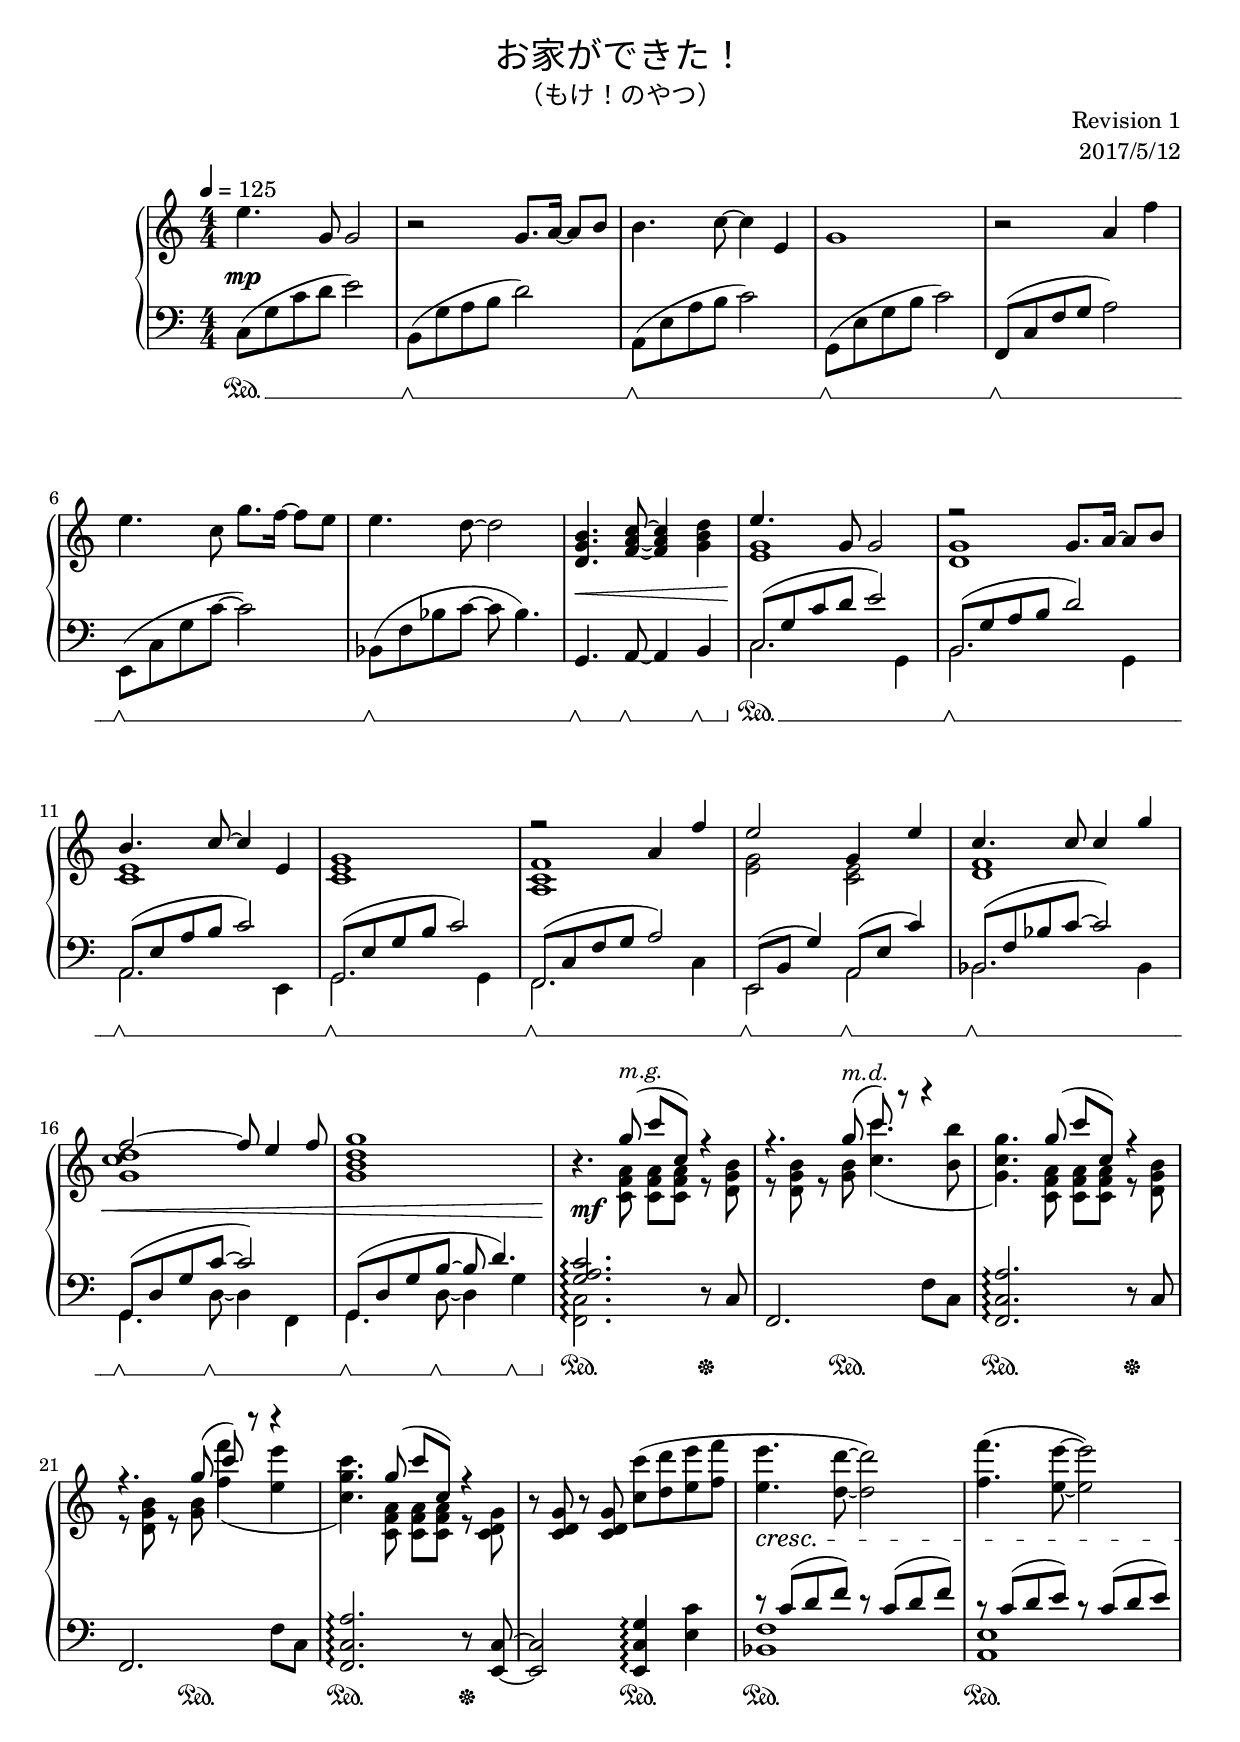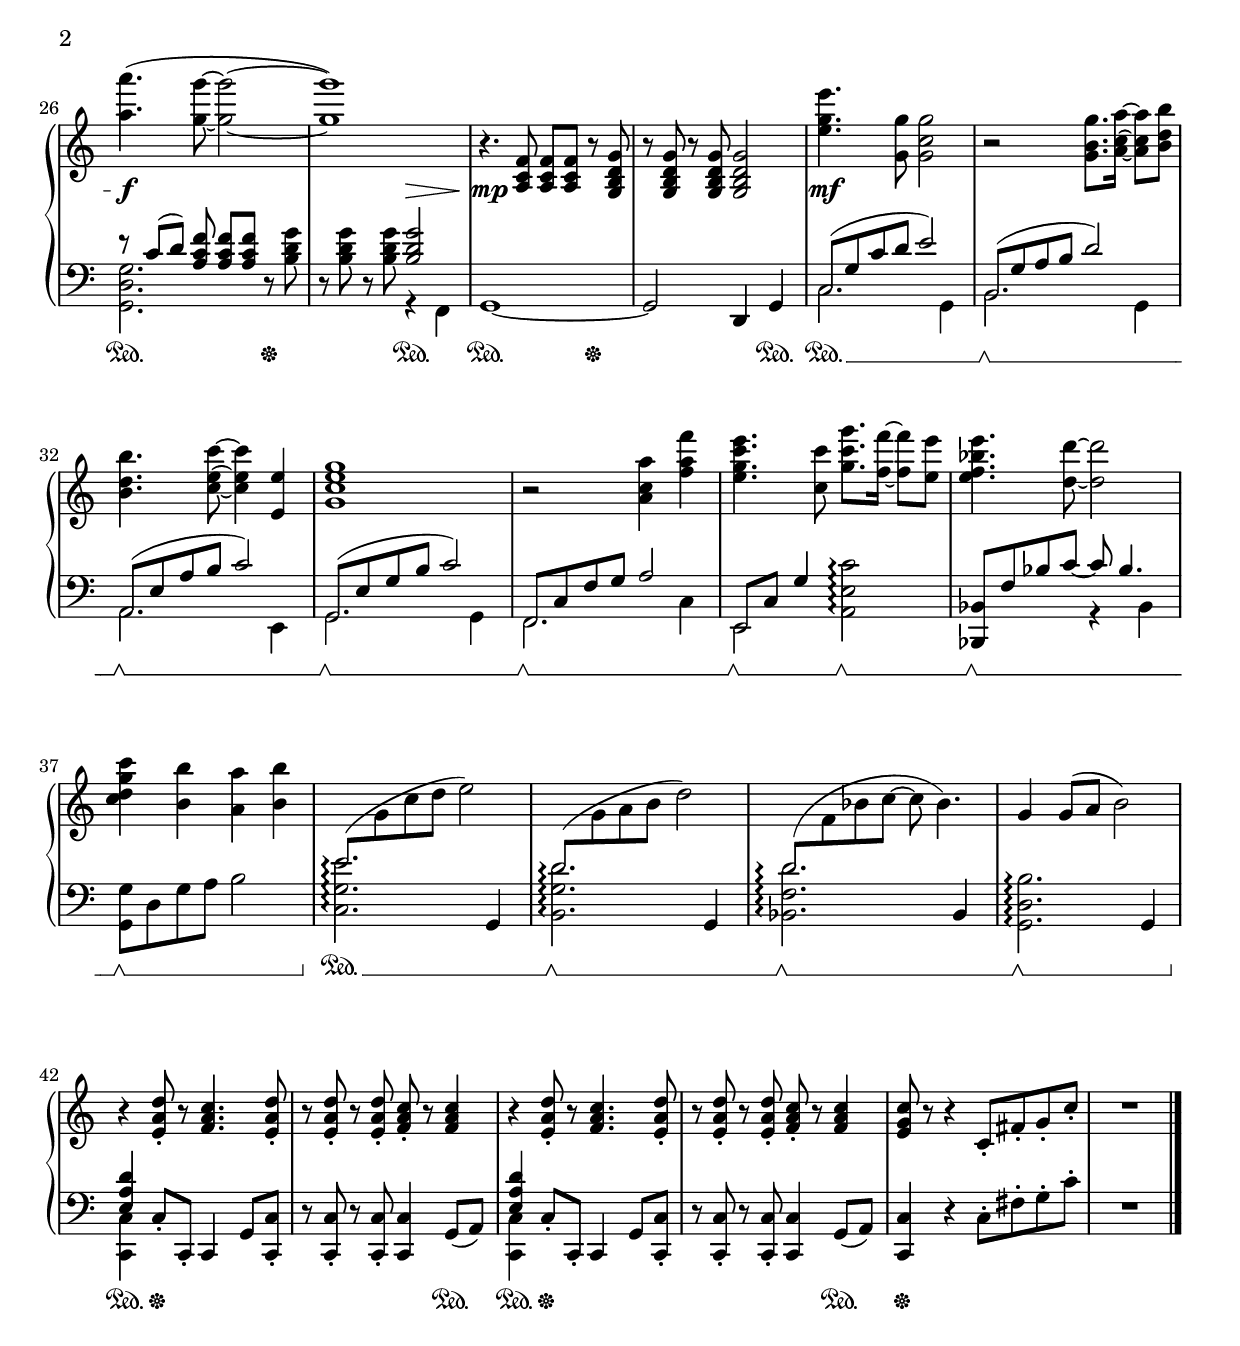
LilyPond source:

\version "2.19.59"

\include "stylesheet.ily"

cleft = \change Staff = "left"
cright = \change Staff = "right"

\header {
  title = "お家ができた！"
  nickname = "（もけ！のやつ）"
  revision = "Revision 1"
  date = "2017/5/12"
}

\paper {
}

global = {
  \key c \major
  \time 4/4
  \tempo 4 = 125
  s1*47 \bar "|."
}

right = << \global \relative {
  \clef treble
  e''4. g,8 g2 | r2 g8. a16 ~ a8 b | b4. c8 ~ c4 e, | g1 |
  r2 a4 f' | e4. c8 g'8. f16 ~ f8 e | e4. d8 ~ d2 | <d, g b>4. <f a c>8 ~ q4 <g b d> |
  << { e'4. g,8 g2 | r2 g8. a16 ~ a8 b | b4. c8 ~ c4 e, | g1 } \\ { <e g>1 | <d g> | <c e> | <c e> } >>
  << { r2 a'4 f' | e2 g,4 e' | c4. c8 c4 g' | f2 ~ f8 e4 f8 } \\ { <a,, c f>1 | <e' g>2 <c e> | <d f>1 | <g c d> } >>
  <g b d g>1 |

  r4. << { \voiceOne g'8(^\markup \italic "m.g." c c,) r4 | r4. \shape #'((0.5 . 1) (0 . 1) (0 . 2) (0.5 . 2)) Slur g'8(^\markup \italic "m.d." \mergeDifferentlyDottedOn c) r r4 }
     \context Voice = "r2" { \voiceTwo <c,, f a>8 q q r <d g b> | r q r <g b> <c c'>4.( <b b'>8 }>>
  \context Voice = "r2" <g c g'>4.) << { \voiceOne g'8( c c,) r4 | r4. \shape #'((0.5 . 1) (0 . 1) (0 . 2) (0.5 . 2)) Slur g'8( c) r r4 }
     \context Voice = "r2" { \voiceTwo <c,, f a>8 q q r <d g b> | r q r <g b> <f' f'>4( <e e'> } >>
  \context Voice = "r2" <c g' c>4.) << { g'8( c c,) r4 } \\ { <c, f a>8 q q r <c d g> } >> | \oneVoice r q r q <c' c'>8( <d d'> <e e'> <f f'> |
  <e e'>4. <d d'>8 ~ q2) | <f f'>4.( <e e'>8 ~ q2) | <a a'>4.( <g g'>8 ~ q2 ~ | q1) |
  r4. <a,, c f>8 q q r <g b d g> | r q r q q2 |

  <e'' g e'>4. <g, g'>8 <g c g'>2 | r2 <g b g'>8. <a c a'>16 ~ q8 <b d b'> | q4. <c e c'>8 ~ q4 <e, e'> | <g c e g>1 |
  r2 <a c a'>4 <f' a f'> | <e g c e>4. <c c'>8 <g' c g'>8. <f f'>16 ~ q8 <e e'> | <e f bes e>4. <d d'>8 ~ q2 | <c d g c>4 <b b'> <a a'> <b b'> |

  \cleft e,8( \cright g c d e2) | \cleft d,8( \cright g a b d2) |
  \cleft d,8( \cright f bes c ~ c bes4.) | g4 g8( a b2) |
  r4 <e, a d>8-. r <f a c>4. <e a d>8-. | r q-. r q-. <f a c>-. r q4 |
  r4 <e a d>8-. r <f a c>4. <e a d>8-. | r q-. r q-. <f a c>-. r q4 |
  <e g c>8 r r4 c8-. fis-. g-. c-. | R1 |
} >>

left = << \global \relative {
  \clef bass
  c8( g' c d e2) | b,8( g' a b d2) | a,8( e' a b c2) | g,8( e' g b c2) |
  f,,8( c' f g a2) | e,8( c' g' c ~ c2) | bes,8( f' bes c ~ c bes4.) |
  g,4. a8 ~ a4 b |

  << { c8( g' c d e2) | b,8( g' a b d2) | a,8( e' a b c2) | g,8( e' g b c2) } \\
     { \mergeDifferentlyHeadedOn \mergeDifferentlyDottedOn c,2. g4 | b2. g4 | a2. e4 | g2. g4 } >>
  << {
    f8( c' f g a2) | e,8( b' g'4) a,8( e' c'4) | bes,8( f' bes c ~ c2) |
    g,8( d' g c ~ c2) | g,8( d' g b ~ b d4.) |
  } \\ {
    f,,2. c'4 | e,2 a | bes2. bes4 | g4. d'8 ~ d4 f, | g4. d'8 ~ d4 g |
  } >>

  << <g a c>2.\arpeggio \\ <f, c'>\arpeggio >> r8 c' | f,2. f'8 c |
  <f, c' a'>2.\arpeggio r8 c' | f,2. f'8 c |
  <f, c' a'>2.\arpeggio r8 <e c'> ~ | q2 <e c' g'>4\arpeggio <e' c'> |
  << { r8 c'( d f) r c( d f) | r c( d e) r c( d e) } \\ { <bes, f'>1 | <a e'>} >>
  << { r8 c'([ d)] <a c f> q[ q] } \\ { <g, d' g>2. } >> r8 <b' d g> | r q r q << q2 \\ { r4 f, } >> |
  g1 ~ | g2 d4 g |

  << { c8( g' c d e2) | b,8( g' a b d2) | a,8( e' a b c2) | g,8( e' g b c2) } \\
     { \mergeDifferentlyHeadedOn \mergeDifferentlyDottedOn c,2. g4 | b2. g4 | a2. e4 | g2. g4 } >>
  << { f8 c' f g a2 | e,8 c' g'4 } \\ { f,2. c'4 | e,2 } >> <a e' c'>2\arpeggio |
  <bes, bes'>8 f'' bes c ~ << { \voiceOne c8 bes4. } \new Voice { \voiceTwo r4 bes, } >> | \oneVoice
  <g g'>8 d' g a b2 |
  <c, g' e'>2.\arpeggio g4 | <b g' d'>2.\arpeggio g4 | <bes f' d'>2.\arpeggio bes4 | <g d' b'>2.\arpeggio g4 |

  << { <e' a d>4 } \\ { <c, c'>} >> c'8-. c,-. c4 g'8 <c, c'>-. | r q-. r q-. q4 g'8( a) |
  << { <e' a d>4 } \\ { <c, c'>} >> c'8-. c,-. c4 g'8 <c, c'>-. | r q-. r q-. q4 g'8( a) |
  <c, c'>4 r c'8-. fis-. g-. c-. | R1 |
} >>

dynamics = {
  s1*7\mp s1\<
  s1*7\! s1*2\<
  s1*6\mf s1*2\cresc s1\f s2 s\>
  s1*2\mp
  s1\mf
}

pedal = {
  \set pedalSustainStyle = #'mixed
  s1\sustainOn s\sustainOff\sustainOn s\sustainOff\sustainOn s\sustainOff\sustainOn
  s1\sustainOff\sustainOn s\sustainOff\sustainOn s\sustainOff\sustainOn s4.\sustainOff\sustainOn s\sustainOff\sustainOn s8.\sustainOff\sustainOn s16\sustainOff

  s1\sustainOn s\sustainOff\sustainOn s\sustainOff\sustainOn s\sustainOff\sustainOn
  s1\sustainOff\sustainOn s2\sustainOff\sustainOn s\sustainOff\sustainOn s1\sustainOff\sustainOn
  s4.\sustainOff\sustainOn s\sustainOff\sustainOn s4 s4.\sustainOff\sustainOn s\sustainOff\sustainOn s8.\sustainOff\sustainOn s16\sustainOff

  \set pedalSustainStyle = #'text
  s2.\sustainOn s4\sustainOff s4. s8\sustainOn s2 s2.\sustainOn s4\sustainOff s4. s8\sustainOn s2
  s2.\sustainOn s4\sustainOff s2 s\sustainOn s1\sustainOn s\sustainOn
  s2.\sustainOn s4\sustainOff s2 s\sustainOn s2.\sustainOn s4\sustainOff s2 s4 s\sustainOn

  \set pedalSustainStyle = #'mixed
  s1\sustainOn s\sustainOff\sustainOn s\sustainOff\sustainOn s\sustainOff\sustainOn
  s1\sustainOff\sustainOn s2\sustainOff\sustainOn s\sustainOff\sustainOn s1\sustainOff\sustainOn s2.\sustainOff\sustainOn s8. s16\sustainOff

  s1\sustainOn s\sustainOff\sustainOn s\sustainOff\sustainOn s2.\sustainOff\sustainOn s8. s16\sustainOff
  \set pedalSustainStyle = #'text
  s4\sustainOn s\sustainOff s2 s2. s4\sustainOn s4\sustainOn s\sustainOff s2 s2. s4\sustainOn s1\sustainOff
}

\score {
  <<
    \new PianoStaff \with {
      connectArpeggios = ##t
    } <<
      \new Staff = "right" \right
      \new PianoDynamics = "dynamics" \dynamics
      \new Staff = "left" \left
      \new PianoPedal = "pedal" \pedal
    >>
  >>
  \layout {}
  \midi {}
}
